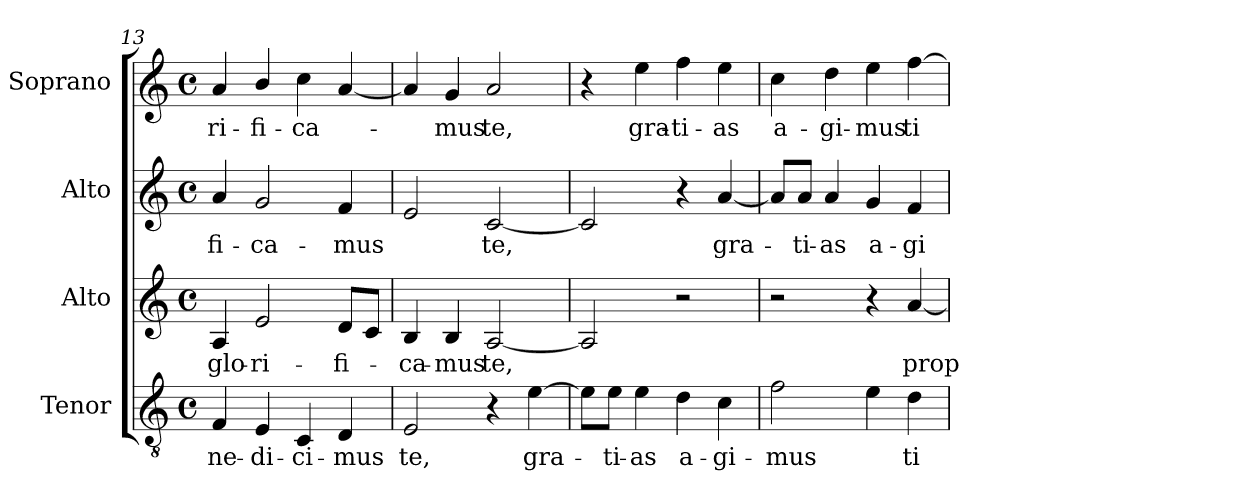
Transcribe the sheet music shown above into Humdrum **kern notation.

**kern	**text	**kern	**text	**kern	**text	**kern	**text
*part4	*part4	*part3	*part3	*part2	*part2	*part1	*part1
*staff4	*staff4	*staff3	*staff3	*staff2	*staff2	*staff1	*staff1
*I"Tenor	*	*I"Alto	*	*I"Alto	*	*I"Soprano	*
*I'T.	*	*I'A.	*	*I'A.	*	*I'S.	*
!!LO:LB:g=z
*clefGv2	*	*clefG2	*	*clefG2	*	*clefG2	*
*ITrd7c12	*	*	*	*	*	*	*
*k[]	*	*k[]	*	*k[]	*	*k[]	*
*C:	*	*C:	*	*C:	*	*C:	*
*M4/4	*	*M4/4	*	*M4/4	*	*M4/4	*
*met(c)	*	*met(c)	*	*met(c)	*	*met(c)	*
=13	=13	=13	=13	=13	=13	=13	=13
!	!LO:LY:b:color=#000000	!	!	!	!	!	!
!	!	!	!LO:LY:b:color=#000000	!	!	!	!
!	!	!	!	!	!LO:LY:b:color=#000000	!	!
!	!	!	!	!	!	!	!LO:LY:b:color=#000000
4FFi/	-ne-	4Ai/	glo-	4ai/	-fi-	4ai/	-ri-
!	!LO:LY:b:color=#000000	!	!	!	!	!	!
!	!	!	!LO:LY:b:color=#000000	!	!	!	!
!	!	!	!	!	!LO:LY:b:color=#000000	!	!
!	!	!	!	!	!	!	!LO:LY:b:color=#000000
4EEi/	-di-	2ei/	-ri-	2gi/	-ca-	4bi/	-fi-
!	!LO:LY:b:color=#000000	!	!	!	!	!	!
!	!	!	!	!	!	!	!LO:LY:b:color=#000000
4CCi/	-ci-	.	.	.	.	4cci\	-ca-
!	!LO:LY:b:color=#000000	!	!	!	!	!	!
!	!	!	!LO:LY:b:color=#000000	!	!	!	!
!	!	!	!	!	!LO:LY:b:color=#000000	!	!
4DDi/	-mus	8di/L	-fi-	4fi/	-mus	[4ai/	.
.	.	8ci/J	.	.	.	.	.
=14	=14	=14	=14	=14	=14	=14	=14
!	!LO:LY:b:color=#000000	!	!	!	!	!	!
!	!	!	!LO:LY:b:color=#000000	!	!	!	!
2EEi/	te,	4Bi/	-ca-	2ei/	.	4ai/]	.
!	!	!	!LO:LY:b:color=#000000	!	!	!	!
!	!	!	!	!	!	!	!LO:LY:b:color=#000000
.	.	4Bi/	-mus	.	.	4gi/	-mus
!	!	!	!LO:LY:b:color=#000000	!	!	!	!
!	!	!	!	!	!LO:LY:b:color=#000000	!	!
!	!	!	!	!	!	!	!LO:LY:b:color=#000000
4r	.	[2Ai/	te,	[2ci/	te,	2ai/	te,
!	!LO:LY:b:color=#000000	!	!	!	!	!	!
[4Ei\	gra-	.	.	.	.	.	.
=15	=15	=15	=15	=15	=15	=15	=15
8Ei\L]	.	2Ai/]	.	2ci/]	.	4r	.
!	!LO:LY:b:color=#000000	!	!	!	!	!	!
8Ei\J	-ti-	.	.	.	.	.	.
!	!LO:LY:b:color=#000000	!	!	!	!	!	!
!	!	!	!	!	!	!	!LO:LY:b:color=#000000
4Ei\	-as	.	.	.	.	4eei\	gra-
!	!LO:LY:b:color=#000000	!	!	!	!	!	!
!	!	!	!	!	!	!	!LO:LY:b:color=#000000
4Di\	a-	2r	.	4r	.	4ffi\	-ti-
!	!LO:LY:b:color=#000000	!	!	!	!	!	!
!	!	!	!	!	!LO:LY:b:color=#000000	!	!
!	!	!	!	!	!	!	!LO:LY:b:color=#000000
4Ci\	-gi-	.	.	[4ai/	gra-	4eei\	-as
=16	=16	=16	=16	=16	=16	=16	=16
!	!LO:LY:b:color=#000000	!	!	!	!	!	!
!	!	!	!	!	!	!	!LO:LY:b:color=#000000
2Fi\	-mus	2r	.	8ai/L]	.	4cci\	a-
!	!	!	!	!	!LO:LY:b:color=#000000	!	!
.	.	.	.	8ai/J	-ti-	.	.
!	!	!	!	!	!LO:LY:b:color=#000000	!	!
!	!	!	!	!	!	!	!LO:LY:b:color=#000000
.	.	.	.	4ai/	-as	4ddi\	-gi-
!	!	!	!	!	!LO:LY:b:color=#000000	!	!
!	!	!	!	!	!	!	!LO:LY:b:color=#000000
4Ei\	.	4r	.	4gi/	a-	4eei\	-mus
!	!LO:LY:b:color=#000000	!	!	!	!	!	!
!	!	!	!LO:LY:b:color=#000000	!	!	!	!
!	!	!	!	!	!LO:LY:b:color=#000000	!	!
!	!	!	!	!	!	!	!LO:LY:b:color=#000000
4Di\	ti-	[4ai/	prop-	4fi/	-gi-	[4ffi\	ti-
=	=	=	=	=	=	=	=
*-	*-	*-	*-	*-	*-	*-	*-
